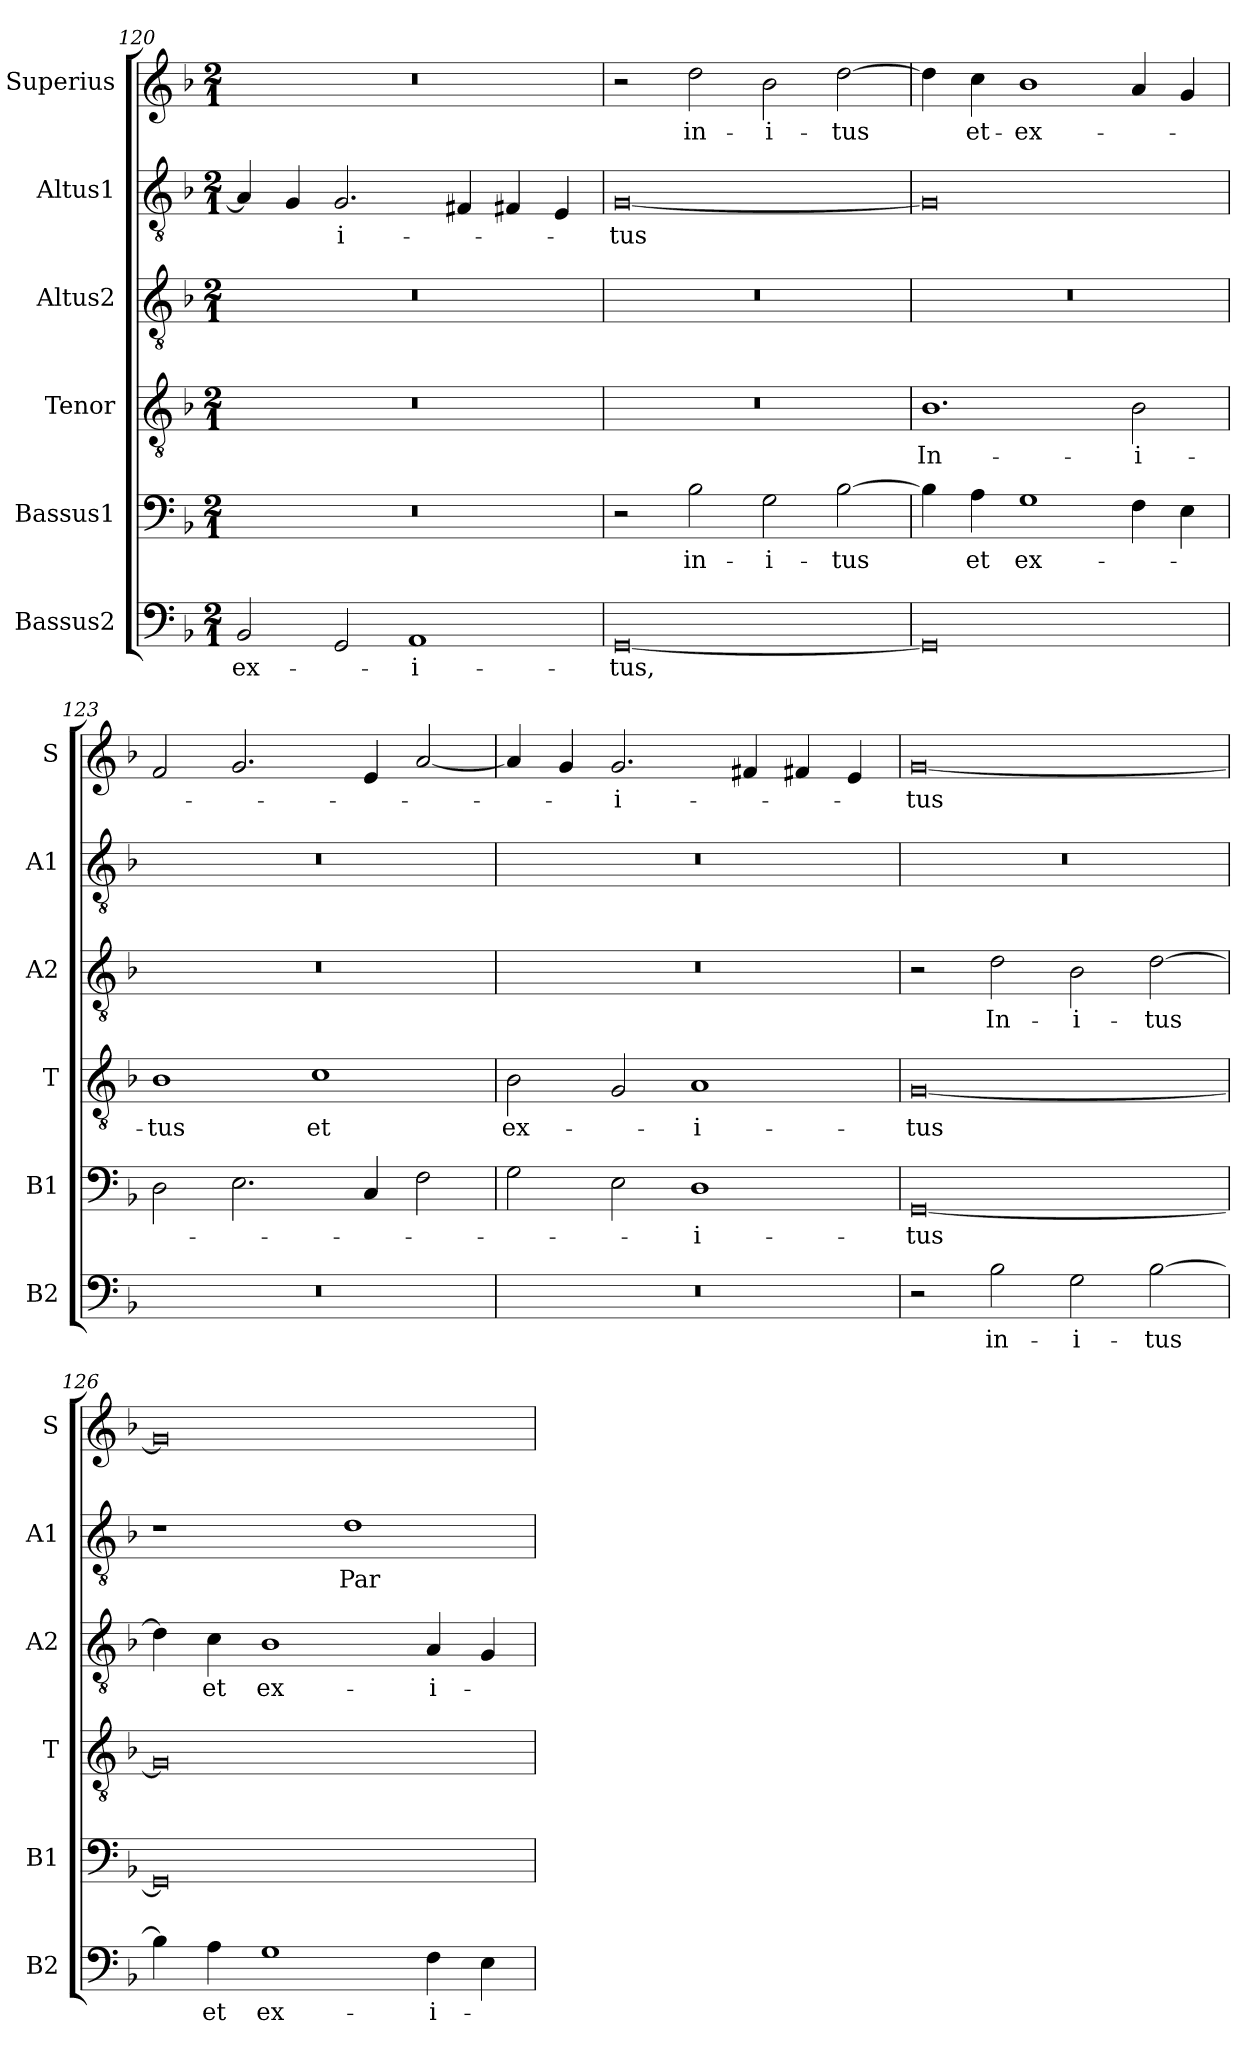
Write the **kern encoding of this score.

**kern	**text	**kern	**text	**kern	**text	**kern	**text	**kern	**text	**kern	**text
*part6	*part6	*part5	*part5	*part4	*part4	*part3	*part3	*part2	*part2	*part1	*part1
*staff6	*staff6	*staff5	*staff5	*staff4	*staff4	*staff3	*staff3	*staff2	*staff2	*staff1	*staff1
*I"Bassus2	*	*I"Bassus1	*	*I"Tenor	*	*I"Altus2	*	*I"Altus1	*	*I"Superius	*
*I'B2	*	*I'B1	*	*I'T	*	*I'A2	*	*I'A1	*	*I'S	*
*clefF4	*	*clefF4	*	*clefGv2	*	*clefGv2	*	*clefGv2	*	*clefG2	*
*k[b-]	*	*k[b-]	*	*k[b-]	*	*k[b-]	*	*k[b-]	*	*k[b-]	*
*M2/1	*	*M2/1	*	*M2/1	*	*M2/1	*	*M2/1	*	*M2/1	*
=120	=120	=120	=120	=120	=120	=120	=120	=120	=120	=120	=120
2BB-/	ex-	0r	.	0r	.	0r	.	4A/]	.	0r	.
.	.	.	.	.	.	.	.	4G/	.	.	.
2GG/	.	.	.	.	.	.	.	2.G/	-i-	.	.
1AA	-i-	.	.	.	.	.	.	.	.	.	.
.	.	.	.	.	.	.	.	4F#X/	.	.	.
.	.	.	.	.	.	.	.	4F#X/	.	.	.
.	.	.	.	.	.	.	.	4E/	.	.	.
=121	=121	=121	=121	=121	=121	=121	=121	=121	=121	=121	=121
[0GG	-tus,	2r	.	0r	.	0r	.	[0G	-tus	2r	.
.	.	2B-\	in-	.	.	.	.	.	.	2dd\	in-
.	.	2G\	-i-	.	.	.	.	.	.	2b-\	-i-
.	.	[2B-\	-tus	.	.	.	.	.	.	[2dd\	-tus
=122	=122	=122	=122	=122	=122	=122	=122	=122	=122	=122	=122
0GG]	.	4B-\]	.	1.B-	In-	0r	.	0G]	.	4dd\]	.
.	.	4A\	et	.	.	.	.	.	.	4cc\	et-
.	.	1G	ex-	.	.	.	.	.	.	1b-	-ex-
.	.	4F\	.	2B-\	-i-	.	.	.	.	4a/	.
.	.	4E\	.	.	.	.	.	.	.	4g/	.
=123	=123	=123	=123	=123	=123	=123	=123	=123	=123	=123	=123
0r	.	2D\	.	1B-	-tus	0r	.	0r	.	2f/	.
.	.	2.E\	.	.	.	.	.	.	.	2.g/	.
.	.	.	.	1c	et	.	.	.	.	.	.
.	.	4C/	.	.	.	.	.	.	.	4e/	.
.	.	2F\	.	.	.	.	.	.	.	[2a/	.
=124	=124	=124	=124	=124	=124	=124	=124	=124	=124	=124	=124
0r	.	2G\	.	2B-\	ex-	0r	.	0r	.	4a/]	.
.	.	.	.	.	.	.	.	.	.	4g/	.
.	.	2E\	.	2G/	.	.	.	.	.	2.g/	-i-
.	.	1D	-i-	1A	-i-	.	.	.	.	.	.
.	.	.	.	.	.	.	.	.	.	4f#X/	.
.	.	.	.	.	.	.	.	.	.	4f#X/	.
.	.	.	.	.	.	.	.	.	.	4e/	.
=125	=125	=125	=125	=125	=125	=125	=125	=125	=125	=125	=125
2r	.	[0GG	-tus	[0G	-tus	2r	.	0r	.	[0g	-tus
2B-\	in-	.	.	.	.	2d\	In-	.	.	.	.
2G\	-i-	.	.	.	.	2B-\	-i-	.	.	.	.
[2B-\	-tus	.	.	.	.	[2d\	-tus	.	.	.	.
=126	=126	=126	=126	=126	=126	=126	=126	=126	=126	=126	=126
4B-\]	.	0GG]	.	0G]	.	4d\]	.	1r	.	0g]	.
4A\	et	.	.	.	.	4c\	et	.	.	.	.
1G	ex-	.	.	.	.	1B-	ex-	.	.	.	.
.	.	.	.	.	.	.	.	1d	Par-	.	.
4F\	-i-	.	.	.	.	4A/	-i-	.	.	.	.
4E\	.	.	.	.	.	4G/	.	.	.	.	.
=	=	=	=	=	=	=	=	=	=	=	=
*-	*-	*-	*-	*-	*-	*-	*-	*-	*-	*-	*-
